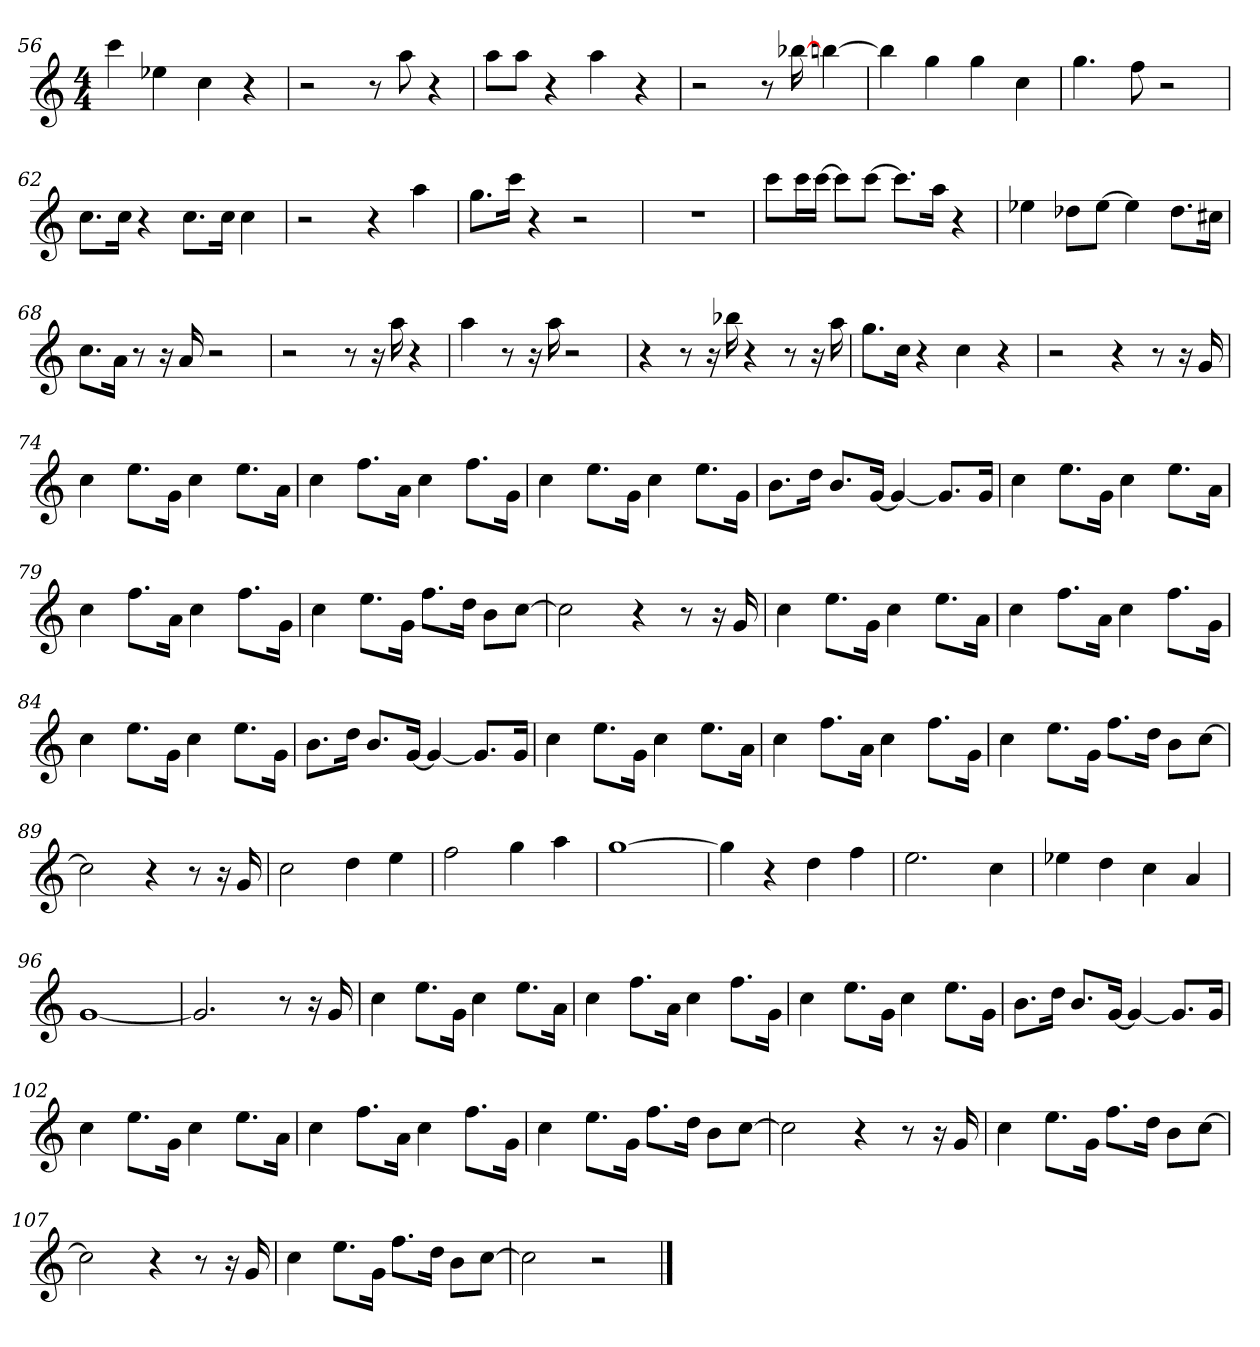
**kern
*part1
*staff1
*clefG2
*k[]
*C:
*M4/4
=56
4ccc\
4ee-X\
4cc\
4r
=57
2r
8r
8aa\
4r
=58
8aa\L
8aa\J
4r
4aa\
4r
=59
2r
8r
[16bb-X\
[4bb\
=60
4bb\]
4gg\
4gg\
4cc\
!!LO:LB:g=z
=61
4.gg\
8ff\
2r
=62
8.cc\L
16cc\Jk
4r
8.cc\L
16cc\Jk
4cc\
=63
2r
4r
4aa\
=64
8.gg\L
16ccc\Jk
4r
2r
=65
1r
=66
8ccc\L
16ccc\L
[16ccc\JJ
8ccc\L]
[8ccc\J
8.ccc\L]
16aa\Jk
4r
!!LO:LB:g=z
=67
4ee-X\
8dd-X\L
[8ee-\J
4ee-\]
8.dd-\L
16cc#X\Jk
=68
8.cc\L
16a\Jk
8r
16r
16a/
2r
=69
2r
8r
16r
16aa\
4r
=70
4aa\
8r
16r
16aa\
2r
=71
4r
8r
16r
16bb-X\
4r
8r
16r
16aa\
!!LO:LB:g=z
=72
8.gg\L
16cc\Jk
4r
4cc\
4r
=73
2r
4r
8r
16r
16g/
=74
4cc\
8.ee\L
16g\Jk
4cc\
8.ee\L
16a\Jk
=75
4cc\
8.ff\L
16a\Jk
4cc\
8.ff\L
16g\Jk
=76
4cc\
8.ee\L
16g\Jk
4cc\
8.ee\L
16g\Jk
!!LO:LB:g=z
=77
8.b\L
16dd\Jk
8.b/L
[16g/Jk
4g/_
8.g/L]
16g/Jk
=78
4cc\
8.ee\L
16g\Jk
4cc\
8.ee\L
16a\Jk
=79
4cc\
8.ff\L
16a\Jk
4cc\
8.ff\L
16g\Jk
=80
4cc\
8.ee\L
16g\Jk
8.ff\L
16dd\Jk
8b\L
[8cc\J
=81
2cc\]
4r
8r
16r
16g/
!!LO:LB:g=z
=82
4cc\
8.ee\L
16g\Jk
4cc\
8.ee\L
16a\Jk
=83
4cc\
8.ff\L
16a\Jk
4cc\
8.ff\L
16g\Jk
=84
4cc\
8.ee\L
16g\Jk
4cc\
8.ee\L
16g\Jk
=85
8.b\L
16dd\Jk
8.b/L
[16g/Jk
4g/_
8.g/L]
16g/Jk
=86
4cc\
8.ee\L
16g\Jk
4cc\
8.ee\L
16a\Jk
!!LO:PB:g=z
=87
4cc\
8.ff\L
16a\Jk
4cc\
8.ff\L
16g\Jk
=88
4cc\
8.ee\L
16g\Jk
8.ff\L
16dd\Jk
8b\L
[8cc\J
=89
2cc\]
4r
8r
16r
16g/
=90
2cc\
4dd\
4ee\
=91
2ff\
4gg\
4aa\
=92
[1gg
!!LO:LB:g=z
=93
4gg\]
4r
4dd\
4ff\
=94
2.ee\
4cc\
=95
4ee-X\
4dd\
4cc\
4a/
=96
[1g
=97
2.g/]
8r
16r
16g/
=98
4cc\
8.ee\L
16g\Jk
4cc\
8.ee\L
16a\Jk
!!LO:LB:g=z
=99
4cc\
8.ff\L
16a\Jk
4cc\
8.ff\L
16g\Jk
=100
4cc\
8.ee\L
16g\Jk
4cc\
8.ee\L
16g\Jk
=101
8.b\L
16dd\Jk
8.b/L
[16g/Jk
4g/_
8.g/L]
16g/Jk
=102
4cc\
8.ee\L
16g\Jk
4cc\
8.ee\L
16a\Jk
=103
4cc\
8.ff\L
16a\Jk
4cc\
8.ff\L
16g\Jk
!!LO:LB:g=z
=104
4cc\
8.ee\L
16g\Jk
8.ff\L
16dd\Jk
8b\L
[8cc\J
=105
2cc\]
4r
8r
16r
16g/
=106
4cc\
8.ee\L
16g\Jk
8.ff\L
16dd\Jk
8b\L
[8cc\J
=107
2cc\]
4r
8r
16r
16g/
=108
4cc\
8.ee\L
16g\Jk
8.ff\L
16dd\Jk
8b\L
[8cc\J
!!LO:LB:g=z
=109
2cc\]
2r
==
*-
